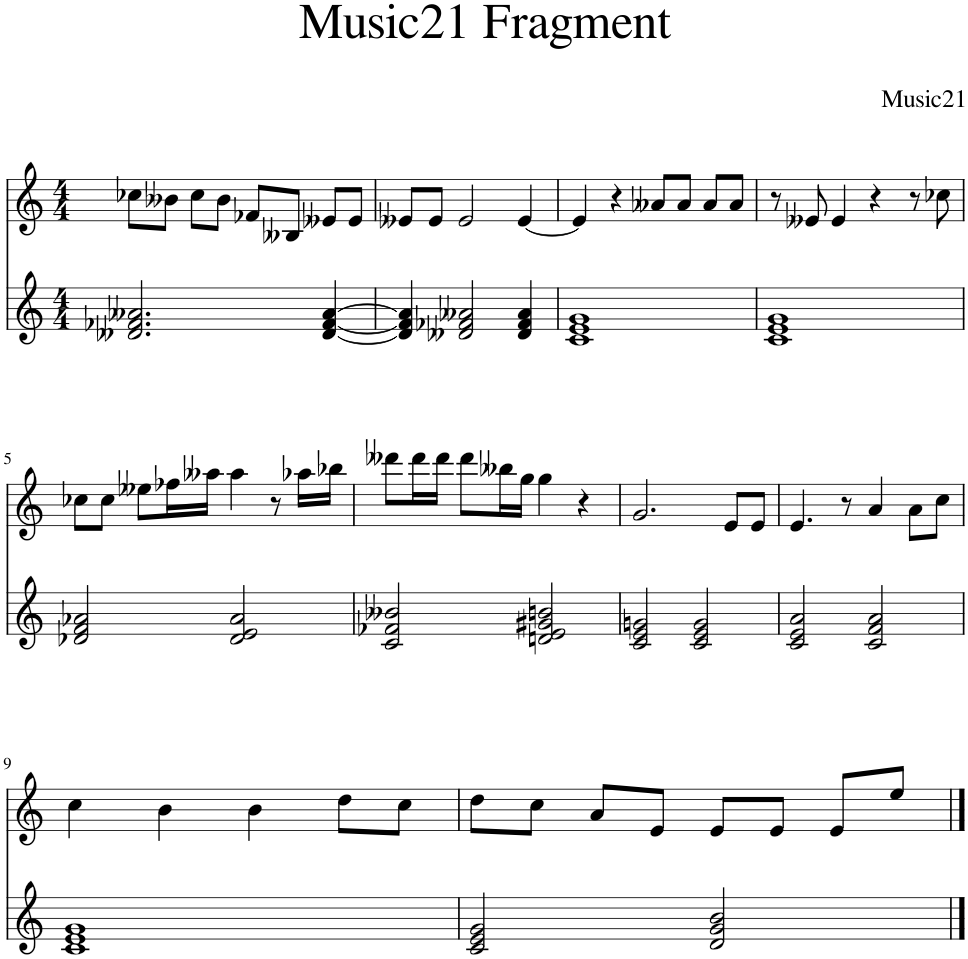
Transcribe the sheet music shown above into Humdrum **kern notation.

**kern	**kern
*part2	*part1
*staff2	*staff1
*I"Piano	*I"Piano
*I'Pno	*I'Pno
*clefG2	*clefG2
*k[]	*k[]
*M4/4	*M4/4
=1	=1
2.d--X/ 2.f-X/ 2.a--X/	8cc-X\L
.	8b--X\J
.	8cc-\L
.	8b--\J
.	8f-X/L
.	8B--X/J
[4d--/ [4f-/ [4a--/	8e--X/L
.	8e--/J
=2	=2
4d--/] 4f-/] 4a--/]	8e--X/L
.	8e--/J
2d--X/ 2f-X/ 2a--X/	2e--/
4d--/ 4f-/ 4a--/	[4e--/
=3	=3
1c 1e 1g	4e--/]
.	4r
.	8a--X/L
.	8a--/J
.	8a--/L
.	8a--/J
=4	=4
1c 1e 1g	8r
.	8e--X/
.	4e--/
.	4r
.	8r
.	8cc-X\
!!LO:LB:g=z
=5	=5
2d-X/ 2f/ 2a-X/	8cc-X\L
.	8cc-\J
.	8ee--X\L
.	16ff-X\L
.	16aa--X\JJ
2d-/ 2e/ 2a-/	4aa--\
.	8r
.	16aa-X\LL
.	16bb-X\JJ
=6	=6
2c/ 2f-X/ 2b--X/	8ddd--X\L
.	16ddd--\L
.	16ddd--\JJ
.	8ddd--\L
.	16bb--X\L
.	16gg\JJ
2dn/ 2e/ 2g#X/ 2bn/	4gg\
.	4r
=7	=7
2c/ 2e/ 2gn/	2.g/
2c/ 2e/ 2g/	.
.	8e/L
.	8e/J
=8	=8
2c/ 2e/ 2a/	4.e/
.	8r
2c/ 2f/ 2a/	4a/
.	8a\L
.	8cc\J
!!LO:LB:g=z
=9	=9
1c 1e 1g	4cc\
.	4b\
.	4b\
.	8dd\L
.	8cc\J
=10	=10
2c/ 2e/ 2g/	8dd\L
.	8cc\J
.	8a/L
.	8e/J
2d/ 2g/ 2b/	8e/L
.	8e/J
.	8e/L
.	8ee/J
==	==
*-	*-
